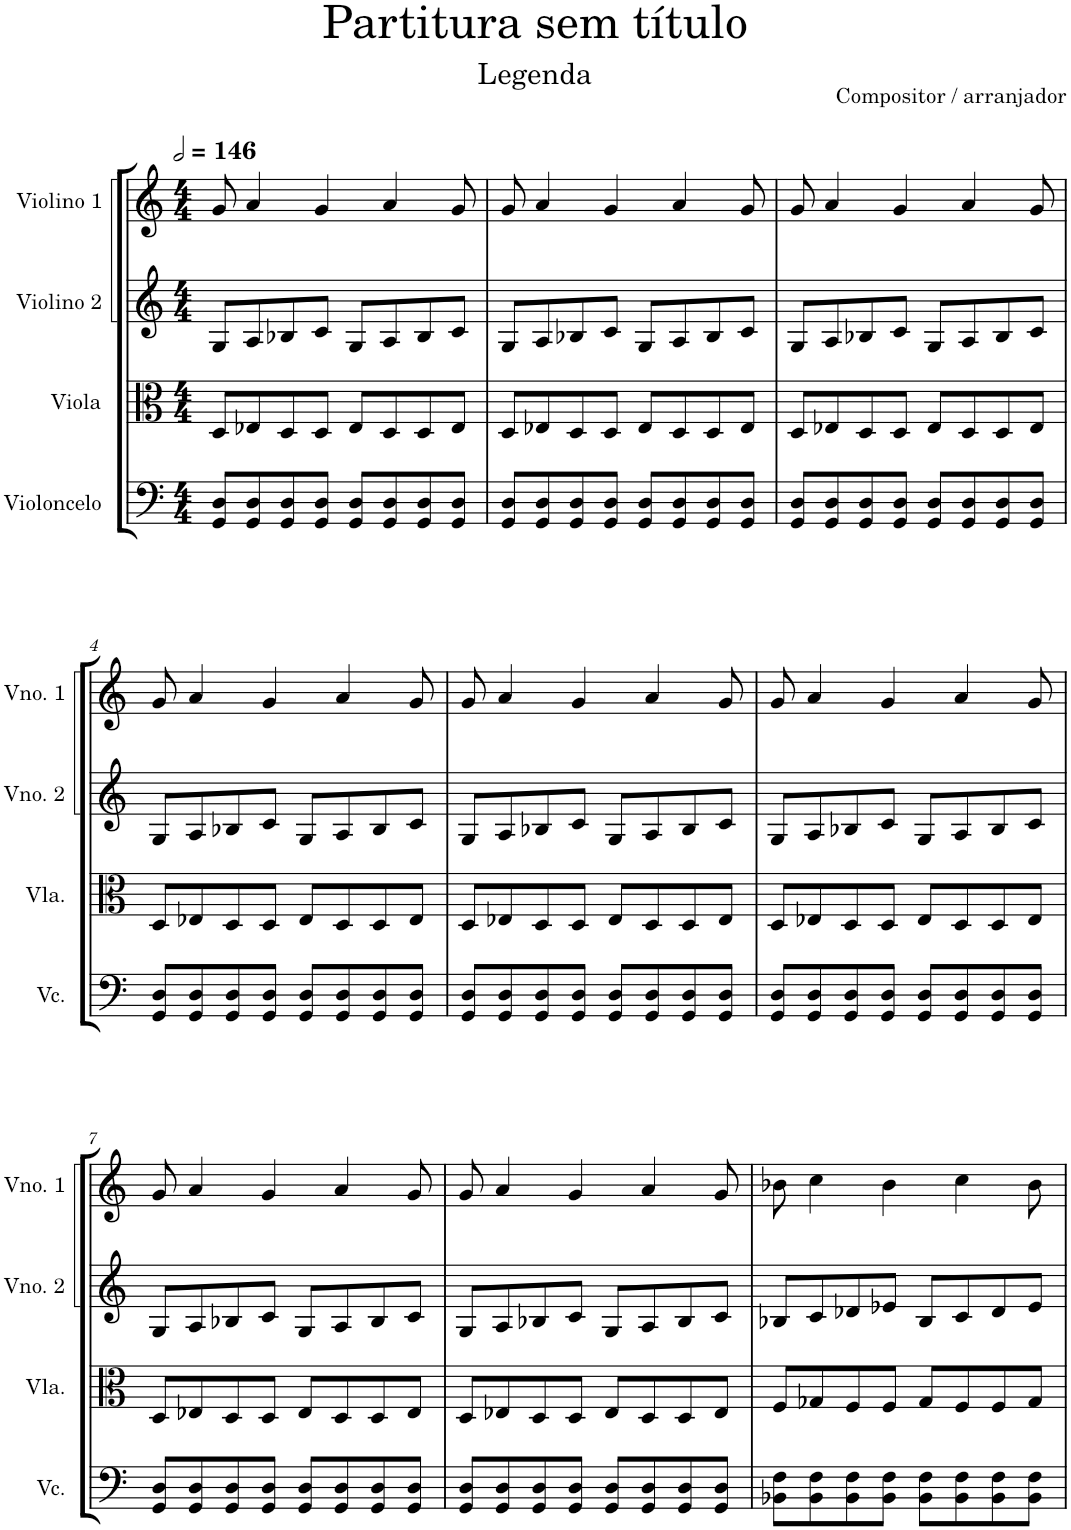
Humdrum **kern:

**kern	**kern	**kern	**kern
*part4	*part3	*part2	*part1
*staff4	*staff3	*staff2	*staff1
*I"Violoncelo	*I"Viola	*I"Violino 2	*I"Violino 1
*I'Vc.	*I'Vla.	*I'Vno. 2	*I'Vno. 1
*clefF4	*clefC3	*clefG2	*clefG2
*k[]	*k[]	*k[]	*k[]
*M4/4	*M4/4	*M4/4	*M4/4
*MM292	*MM292	*MM292	*MM292
=1	=1	=1	=1
8GG/ 8D/L	8D/L	8G/L	8g/
8GG/ 8D/	8E-X/	8A/	4a/
8GG/ 8D/	8D/	8B-X/	.
8GG/ 8D/J	8D/J	8c/J	4g/
8GG/ 8D/L	8E-/L	8G/L	.
8GG/ 8D/	8D/	8A/	4a/
8GG/ 8D/	8D/	8B-/	.
8GG/ 8D/J	8E-/J	8c/J	8g/
=2	=2	=2	=2
8GG/ 8D/L	8D/L	8G/L	8g/
8GG/ 8D/	8E-X/	8A/	4a/
8GG/ 8D/	8D/	8B-X/	.
8GG/ 8D/J	8D/J	8c/J	4g/
8GG/ 8D/L	8E-/L	8G/L	.
8GG/ 8D/	8D/	8A/	4a/
8GG/ 8D/	8D/	8B-/	.
8GG/ 8D/J	8E-/J	8c/J	8g/
=3	=3	=3	=3
8GG/ 8D/L	8D/L	8G/L	8g/
8GG/ 8D/	8E-X/	8A/	4a/
8GG/ 8D/	8D/	8B-X/	.
8GG/ 8D/J	8D/J	8c/J	4g/
8GG/ 8D/L	8E-/L	8G/L	.
8GG/ 8D/	8D/	8A/	4a/
8GG/ 8D/	8D/	8B-/	.
8GG/ 8D/J	8E-/J	8c/J	8g/
!!LO:LB:g=z
=4	=4	=4	=4
8GG/ 8D/L	8D/L	8G/L	8g/
8GG/ 8D/	8E-X/	8A/	4a/
8GG/ 8D/	8D/	8B-X/	.
8GG/ 8D/J	8D/J	8c/J	4g/
8GG/ 8D/L	8E-/L	8G/L	.
8GG/ 8D/	8D/	8A/	4a/
8GG/ 8D/	8D/	8B-/	.
8GG/ 8D/J	8E-/J	8c/J	8g/
=5	=5	=5	=5
8GG/ 8D/L	8D/L	8G/L	8g/
8GG/ 8D/	8E-X/	8A/	4a/
8GG/ 8D/	8D/	8B-X/	.
8GG/ 8D/J	8D/J	8c/J	4g/
8GG/ 8D/L	8E-/L	8G/L	.
8GG/ 8D/	8D/	8A/	4a/
8GG/ 8D/	8D/	8B-/	.
8GG/ 8D/J	8E-/J	8c/J	8g/
=6	=6	=6	=6
8GG/ 8D/L	8D/L	8G/L	8g/
8GG/ 8D/	8E-X/	8A/	4a/
8GG/ 8D/	8D/	8B-X/	.
8GG/ 8D/J	8D/J	8c/J	4g/
8GG/ 8D/L	8E-/L	8G/L	.
8GG/ 8D/	8D/	8A/	4a/
8GG/ 8D/	8D/	8B-/	.
8GG/ 8D/J	8E-/J	8c/J	8g/
!!LO:LB:g=z
=7	=7	=7	=7
8GG/ 8D/L	8D/L	8G/L	8g/
8GG/ 8D/	8E-X/	8A/	4a/
8GG/ 8D/	8D/	8B-X/	.
8GG/ 8D/J	8D/J	8c/J	4g/
8GG/ 8D/L	8E-/L	8G/L	.
8GG/ 8D/	8D/	8A/	4a/
8GG/ 8D/	8D/	8B-/	.
8GG/ 8D/J	8E-/J	8c/J	8g/
=8	=8	=8	=8
8GG/ 8D/L	8D/L	8G/L	8g/
8GG/ 8D/	8E-X/	8A/	4a/
8GG/ 8D/	8D/	8B-X/	.
8GG/ 8D/J	8D/J	8c/J	4g/
8GG/ 8D/L	8E-/L	8G/L	.
8GG/ 8D/	8D/	8A/	4a/
8GG/ 8D/	8D/	8B-/	.
8GG/ 8D/J	8E-/J	8c/J	8g/
=9	=9	=9	=9
8BB-X\ 8F\L	8F/L	8B-X/L	8b-X\
8BB-\ 8F\	8G-X/	8c/	4cc\
8BB-\ 8F\	8F/	8d-X/	.
8BB-\ 8F\J	8F/J	8e-X/J	4b-\
8BB-\ 8F\L	8G-/L	8B-/L	.
8BB-\ 8F\	8F/	8c/	4cc\
8BB-\ 8F\	8F/	8d-/	.
8BB-\ 8F\J	8G-/J	8e-/J	8b-\
=	=	=	=
*-	*-	*-	*-
